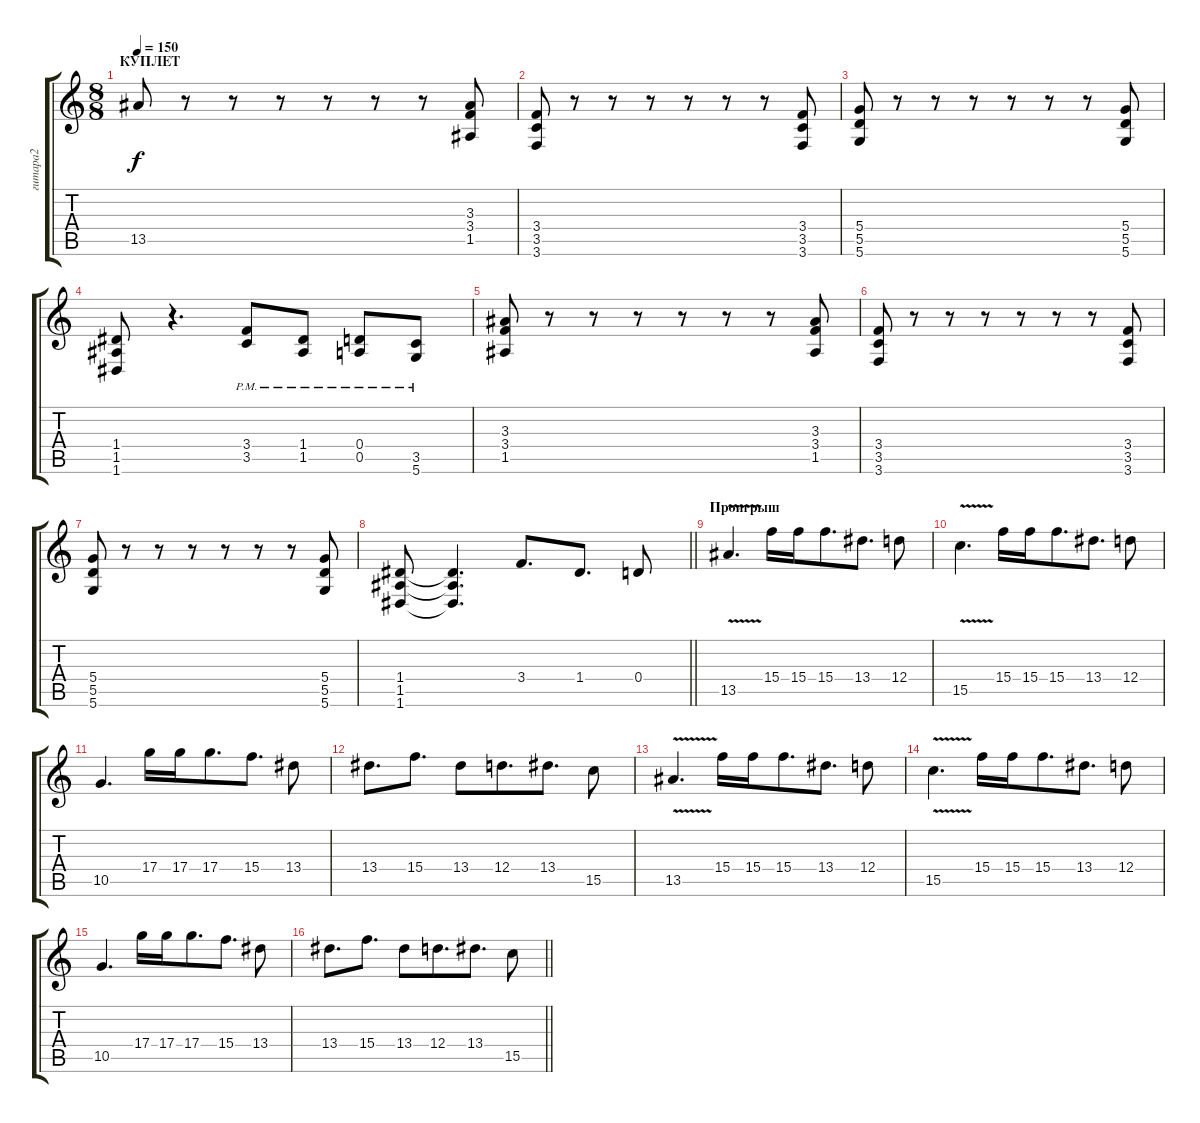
\track ("гитара2" "гитара2") {instrument distortionguitar}
\staff {score tabs}
\tuning (E4 B3 G3 D3 A2 D2) {hide}
\ts (8 8)
\section ("" "КУПЛЕТ")
\tempo 150
\clef g2
\ks c
13.5.8{dy f} r.8 r.8 r.8 r.8 r.8 r.8 (3.3 3.4 1.5).8 |
(3.4 3.5 3.6).8 r.8 r.8 r.8 r.8 r.8 r.8 (3.4 3.5 3.6).8 |
(5.4 5.5 5.6).8 r.8 r.8 r.8 r.8 r.8 r.8 (5.4 5.5 5.6).8 |
(1.4 1.5 1.6).8 r.4{d} (3.4{pm} 3.5).8 (1.4{pm} 1.5).8 (0.4{pm} 0.5).8 (3.5{pm} 5.6).8 |
(3.3 3.4 1.5).8 r.8 r.8 r.8 r.8 r.8 r.8 (3.3 3.4 1.5).8 |
(3.4 3.5 3.6).8 r.8 r.8 r.8 r.8 r.8 r.8 (3.4 3.5 3.6).8 |
(5.4 5.5 5.6).8 r.8 r.8 r.8 r.8 r.8 r.8 (5.4 5.5 5.6).8 |
\barLineRight lightlight
(1.4 1.5 1.6).8 (1.4{t} 1.5{t} 1.6{t}).4{d} 3.4.8{d} 1.4.8{d} 0.4.8 |
\section ("" "Проигрыш")
13.5{v}.4{d} 15.4.16 15.4.16 15.4.8{d} 13.4.8{d} 12.4.8 |
15.5{v}.4{d} 15.4.16 15.4.16 15.4.8{d} 13.4.8{d} 12.4.8 |
10.5.4{d} 17.4.16 17.4.16 17.4.8{d} 15.4.8{d} 13.4.8 |
13.4.8{d} 15.4.8{d} 13.4.8 12.4.8{d} 13.4.8{d} 15.5.8 |
13.5{v}.4{d} 15.4.16 15.4.16 15.4.8{d} 13.4.8{d} 12.4.8 |
15.5{v}.4{d} 15.4.16 15.4.16 15.4.8{d} 13.4.8{d} 12.4.8 |
10.5.4{d} 17.4.16 17.4.16 17.4.8{d} 15.4.8{d} 13.4.8 |
\barLineRight lightlight
13.4.8{d} 15.4.8{d} 13.4.8 12.4.8{d} 13.4.8{d} 15.5.8
